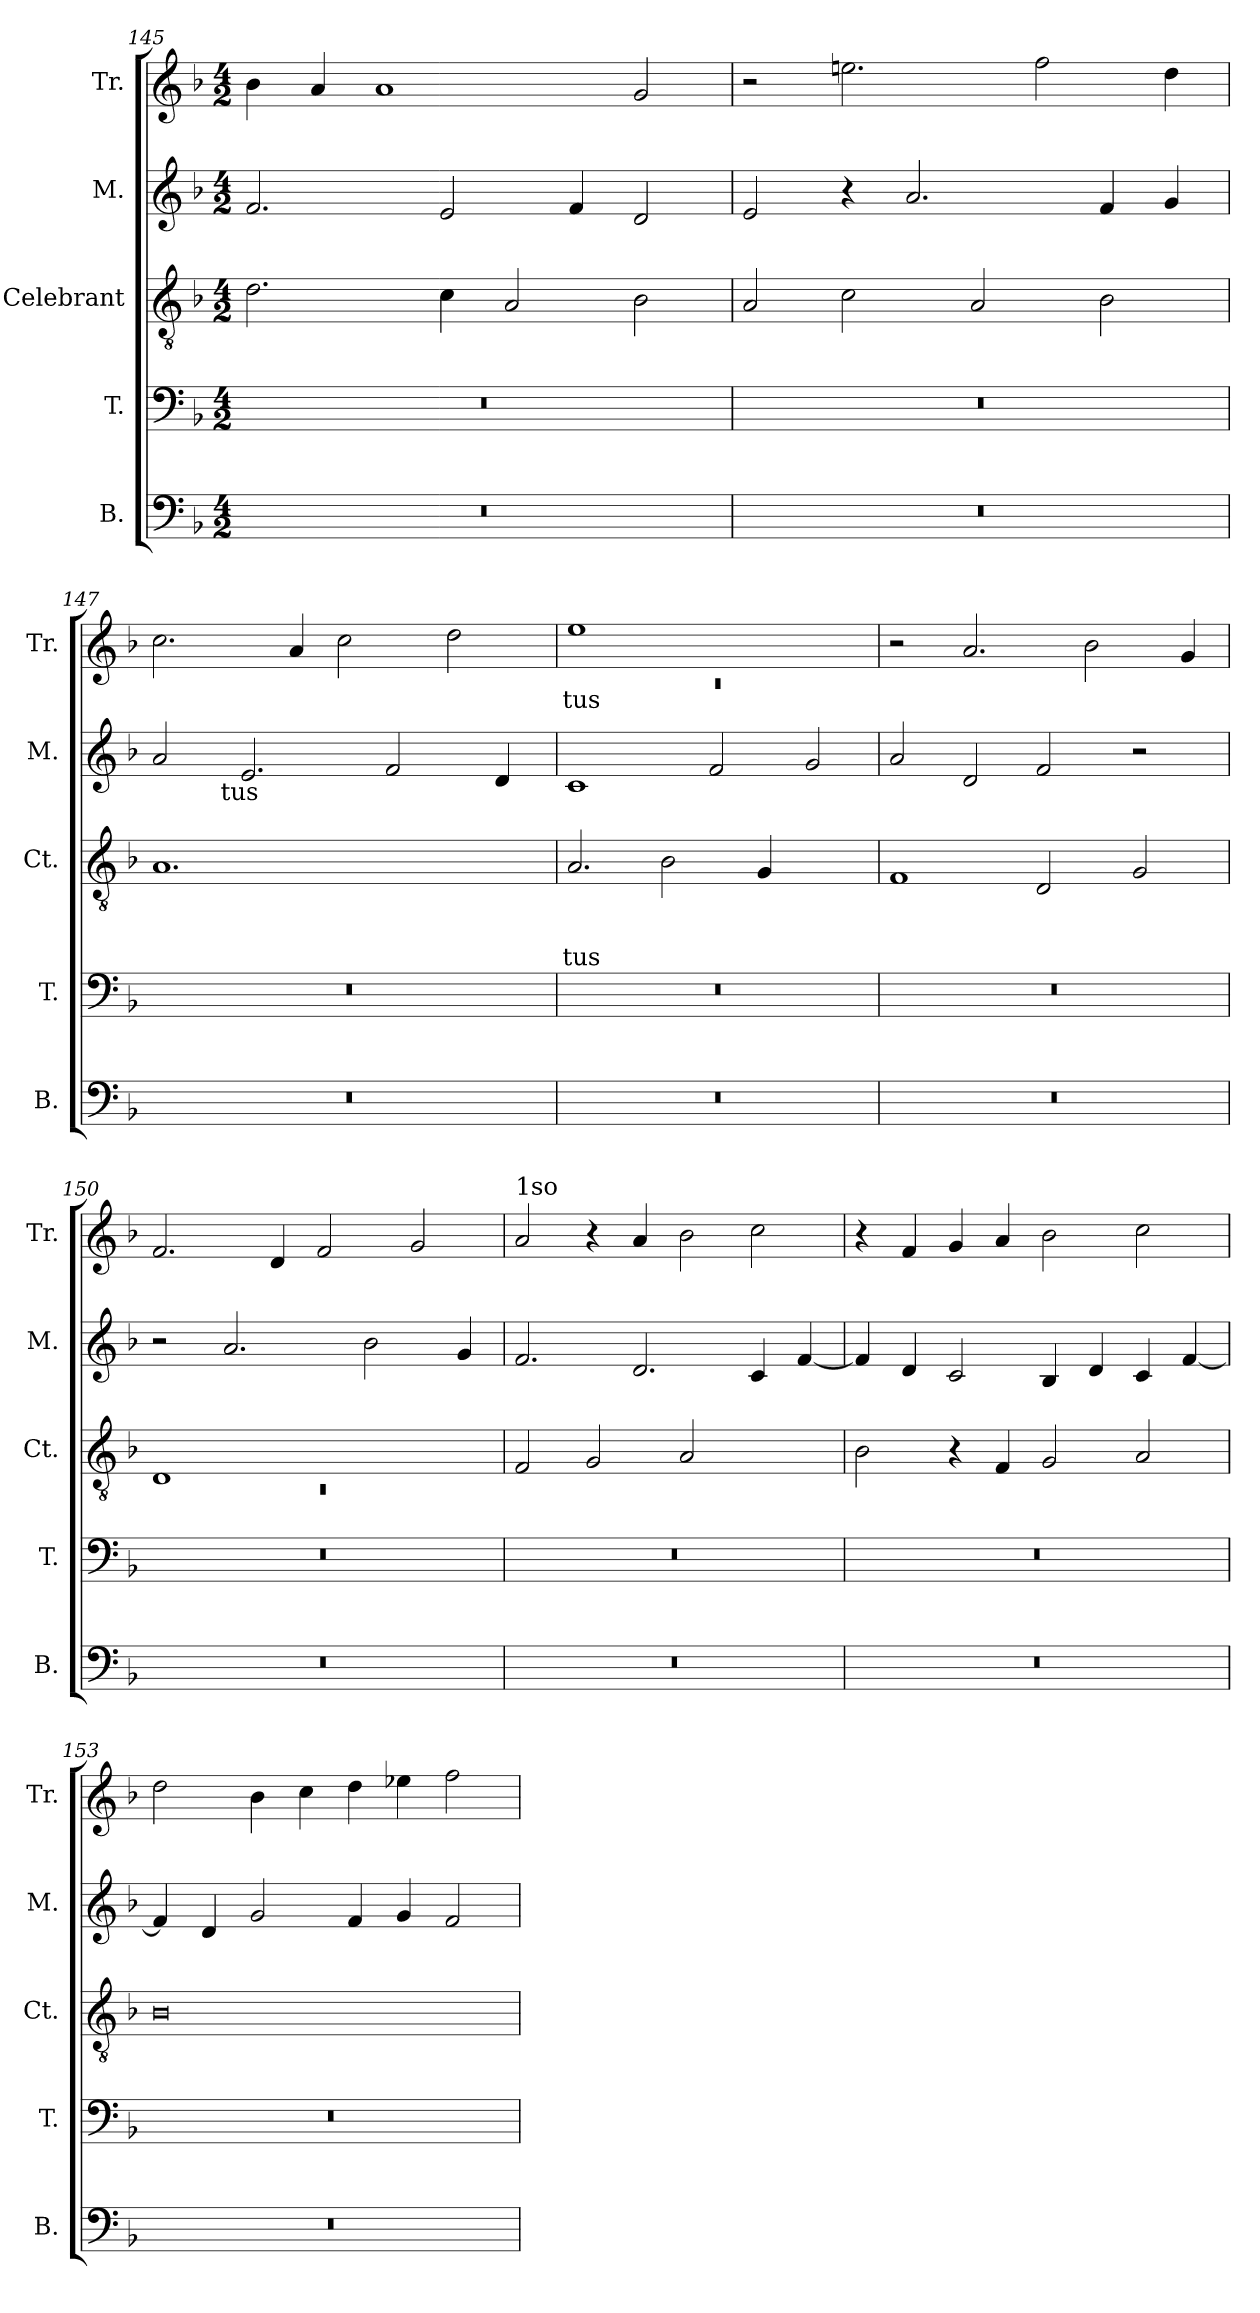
**kern	**kern	**kern	**text	**text	**text	**kern	**kern	**text
*part5	*part4	*part3	*part3	*part3	*part3	*part2	*part1	*part1
*staff5	*staff4	*staff3	*staff3	*staff3	*staff3	*staff2	*staff1	*staff1
*I"B.	*I"T.	*I"Celebrant	*	*	*	*I"M.	*I"Tr.	*
*I'B.	*I'T.	*I'Ct.	*	*	*	*I'M.	*I'Tr.	*
*clefF4	*clefF4	*clefGv2	*	*	*	*clefG2	*clefG2	*
*k[b-]	*k[b-]	*k[b-]	*	*	*	*k[b-]	*k[b-]	*
*F:	*F:	*F:	*	*	*	*F:	*F:	*
*M4/2	*M4/2	*M4/2	*	*	*	*M4/2	*M4/2	*
=145	=145	=145	=145	=145	=145	=145	=145	=145
0r	0r	2.d\	.	.	.	2.f/	4b-\	.
.	.	.	.	.	.	.	4a/	.
.	.	.	.	.	.	.	1a	.
.	.	4c\	.	.	.	2e/	.	.
.	.	2A/	.	.	.	.	.	.
.	.	.	.	.	.	4f/	.	.
.	.	2B-\	.	.	.	2d/	2g/	.
=146	=146	=146	=146	=146	=146	=146	=146	=146
0r	0r	2A/	.	.	.	2e/	2r	.
.	.	2c\	.	.	.	4r	2.een\	.
.	.	.	.	.	.	2.a/	.	.
.	.	2A/	.	.	.	.	.	.
.	.	.	.	.	.	.	2ff\	.
.	.	2B-\	.	.	.	4f/	.	.
.	.	.	.	.	.	4g/	4dd\	.
!!LO:LB:g=z
=147	=147	=147	=147	=147	=147	=147	=147	=147
*	*	*	*	*	*	*^	*	*
0r	0r	1.A	.	.	.	2a/	4..ryy	2.cc\	.
!	!	!	!	!	!	!	!LO:TX:b:t=tus	!	!
.	.	.	.	.	.	.	1ryy	.	.
.	.	.	.	.	.	2.e/	.	.	.
.	.	.	.	.	.	.	.	4a/	.
.	.	.	.	.	.	.	.	2cc\	.
.	.	.	.	.	.	2f/	.	.	.
.	.	.	.	.	.	.	2ryy	.	.
.	.	2ryy	.	.	.	.	.	2dd\	.
.	.	.	.	.	.	4d/	.	.	.
.	.	.	.	.	.	.	16ryy	.	.
=148	=148	=148	=148	=148	=148	=148	=148	=148	=148
*	*	*	*	*	*	*	*	*^	*
!	!	!	!	!	!LO:LY:b	!	!	!	!LO:N:vis=1	!LO:LY:b
*	*	*	*	*	*	*v	*v	*	*	*
0r	0r	2.A/	.	.	-tus	1c	1ee	0rc	-tus
.	.	2B-\	.	.	.	.	.	.	.
.	.	.	.	.	.	2f/	1ryy	.	.
.	.	4G/	.	.	.	.	.	.	.
.	.	2ryy	.	.	.	2g/	.	.	.
*	*	*	*	*	*	*	*v	*v	*
=149	=149	=149	=149	=149	=149	=149	=149	=149
0r	0r	1F	.	.	.	2a/	2r	.
.	.	.	.	.	.	2d/	2.a/	.
.	.	2D/	.	.	.	2f/	.	.
.	.	.	.	.	.	.	2b-\	.
.	.	2G/	.	.	.	2r	.	.
.	.	.	.	.	.	.	4g/	.
=150	=150	=150	=150	=150	=150	=150	=150	=150
*	*	*^	*	*	*	*	*	*
!	!	!	!LO:N:vis=1	!	!	!	!	!	!
0r	0r	1D	0rC	.	.	.	2r	2.f/	.
.	.	.	.	.	.	.	2.a/	.	.
.	.	.	.	.	.	.	.	4d/	.
.	.	1ryy	.	.	.	.	.	2f/	.
.	.	.	.	.	.	.	2b-\	.	.
.	.	.	.	.	.	.	.	2g/	.
.	.	.	.	.	.	.	4g/	.	.
*	*	*v	*v	*	*	*	*	*	*
!!LO:LB:g=z
=151	=151	=151	=151	=151	=151	=151	=151	=151
!	!	!	!	!	!	!	!LO:TX:a:t=1so	!
0r	0r	2F/	.	.	.	2.f/	2a/	.
.	.	2G/	.	.	.	.	4r	.
.	.	.	.	.	.	2.d/	4a/	.
.	.	2A/	.	.	.	.	2b-\	.
.	.	2ryy	.	.	.	4c/	2cc\	.
.	.	.	.	.	.	[<4f/	.	.
=152	=152	=152	=152	=152	=152	=152	=152	=152
0r	0r	2B-\	.	.	.	4f/]	4r	.
.	.	.	.	.	.	4d/	4f/	.
.	.	4r	.	.	.	2c/	4g/	.
.	.	4F/	.	.	.	.	4a/	.
.	.	2G/	.	.	.	4B-/	2b-\	.
.	.	.	.	.	.	4d/	.	.
.	.	2A/	.	.	.	4c/	2cc\	.
.	.	.	.	.	.	[<4f/	.	.
=153	=153	=153	=153	=153	=153	=153	=153	=153
0r	0r	0B-	.	.	.	4f/]	2dd\	.
.	.	.	.	.	.	4d/	.	.
.	.	.	.	.	.	2g/	4b-\	.
.	.	.	.	.	.	.	4cc\	.
.	.	.	.	.	.	4f/	4dd\	.
.	.	.	.	.	.	4g/	4ee-X\	.
.	.	.	.	.	.	2f/	2ff\	.
=	=	=	=	=	=	=	=	=
*-	*-	*-	*-	*-	*-	*-	*-	*-
